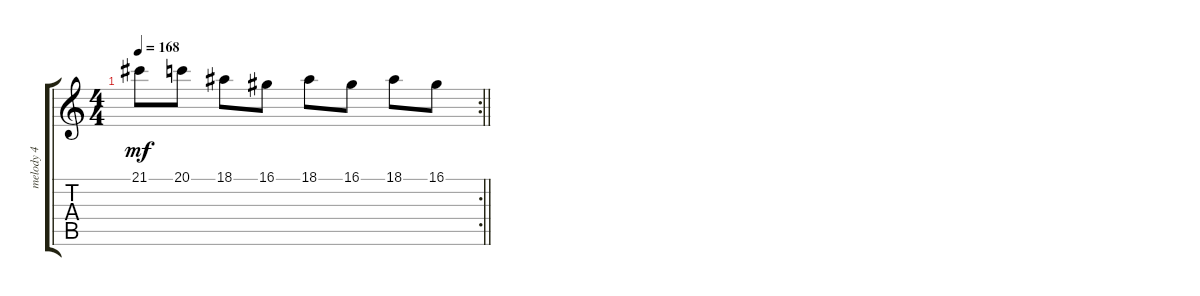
\track ("melody 4" "melody 4") {instrument panflute}
\staff {score tabs}
\tuning (E4 B3 G3 D3 A2 E2) {hide}
\rc 2
\ts (4 4)
\tempo 168
\clef g2
\barLineRight lightlight
\ks c
21.1.8{dy mf} 20.1.8 18.1.8 16.1.8 18.1.8 16.1.8 18.1.8 16.1.8
